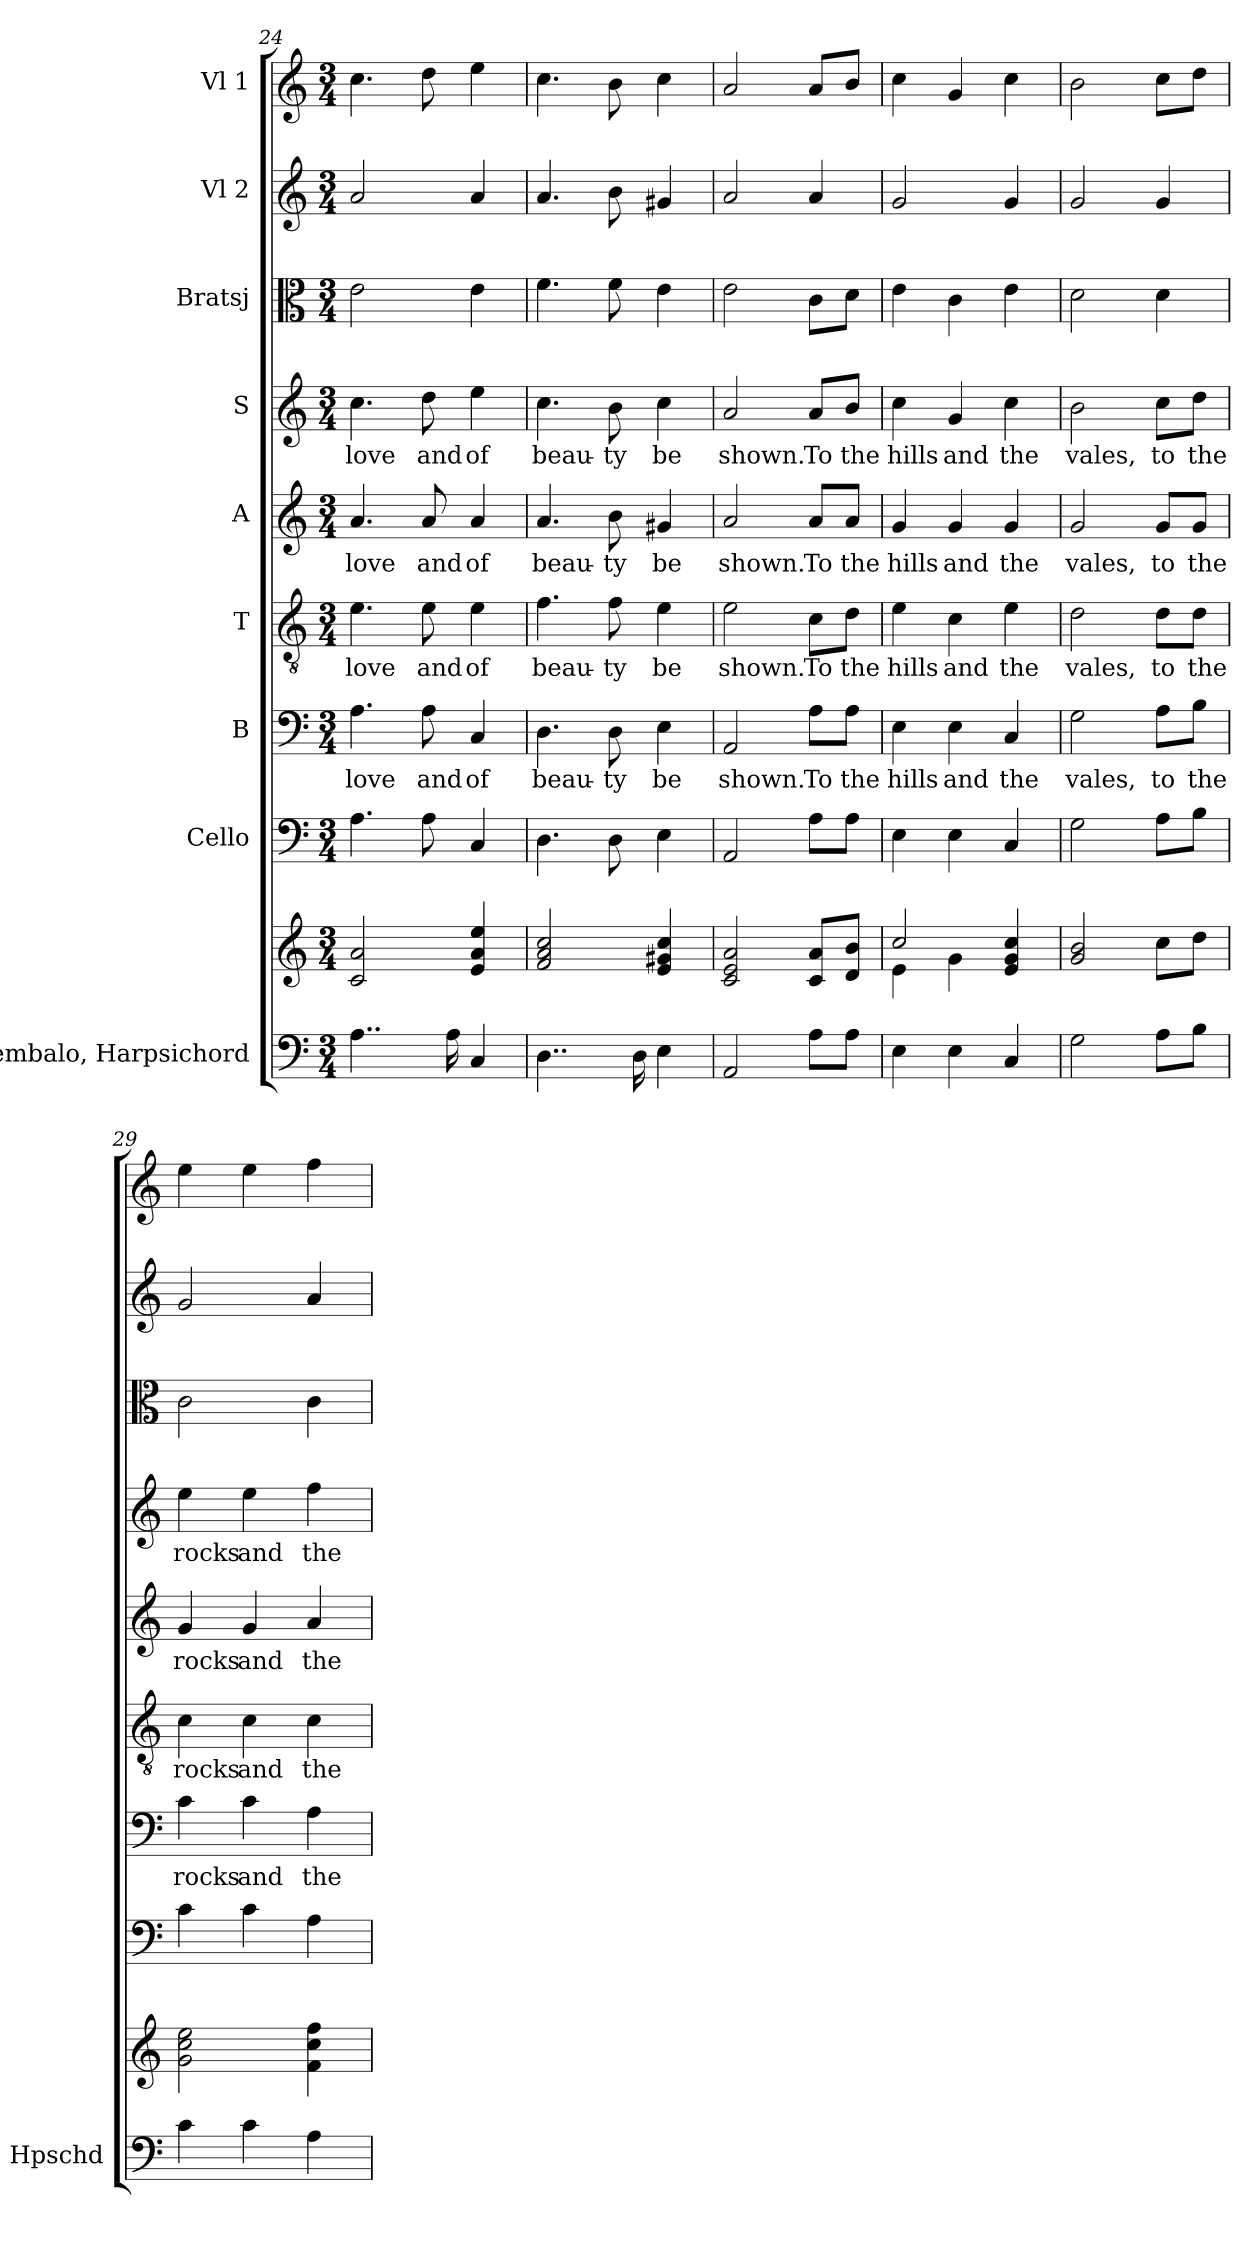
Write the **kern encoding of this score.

**kern	**kern	**kern	**kern	**text	**kern	**text	**kern	**text	**kern	**text	**kern	**kern	**kern
*part9	*part9	*part8	*part7	*part7	*part6	*part6	*part5	*part5	*part4	*part4	*part3	*part2	*part1
*staff10	*staff9	*staff8	*staff7	*staff7	*staff6	*staff6	*staff5	*staff5	*staff4	*staff4	*staff3	*staff2	*staff1
*I"Cembalo, Harpsichord	*	*I"Cello	*I"B	*	*I"T	*	*I"A	*	*I"S	*	*I"Bratsj	*I"Vl 2	*I"Vl 1
*I'Hpschd	*	*	*	*	*	*	*	*	*	*	*	*	*
*clefF4	*clefG2	*clefF4	*clefF4	*	*clefGv2	*	*clefG2	*	*clefG2	*	*clefC3	*clefG2	*clefG2
*k[]	*k[]	*k[]	*k[]	*	*k[]	*	*k[]	*	*k[]	*	*k[]	*k[]	*k[]
*M3/4	*M3/4	*M3/4	*M3/4	*	*M3/4	*	*M3/4	*	*M3/4	*	*M3/4	*M3/4	*M3/4
=24	=24	=24	=24	=24	=24	=24	=24	=24	=24	=24	=24	=24	=24
!	!	!	!	!LO:LY:b	!	!LO:LY:b	!	!LO:LY:b	!	!LO:LY:b	!	!	!
4..A\	2c/ 2a/	4.A\	4.A\	love	4.e\	love	4.a/	love	4.cc\	love	2e\	2a/	4.cc\
!	!	!	!	!LO:LY:b	!	!LO:LY:b	!	!LO:LY:b	!	!LO:LY:b	!	!	!
.	.	8A\	8A\	and	8e\	and	8a/	and	8dd\	and	.	.	8dd\
16A\	.	.	.	.	.	.	.	.	.	.	.	.	.
!	!	!	!	!LO:LY:b	!	!LO:LY:b	!	!LO:LY:b	!	!LO:LY:b	!	!	!
4C/	4e/ 4a/ 4ee/	4C/	4C/	of	4e\	of	4a/	of	4ee\	of	4e\	4a/	4ee\
=25	=25	=25	=25	=25	=25	=25	=25	=25	=25	=25	=25	=25	=25
!	!	!	!	!LO:LY:b	!	!LO:LY:b	!	!LO:LY:b	!	!LO:LY:b	!	!	!
4..D\	2f/ 2a/ 2cc/	4.D\	4.D\	beau-	4.f\	beau-	4.a/	beau-	4.cc\	beau-	4.f\	4.a/	4.cc\
!	!	!	!	!LO:LY:b	!	!LO:LY:b	!	!LO:LY:b	!	!LO:LY:b	!	!	!
.	.	8D\	8D\	-ty	8f\	-ty	8b\	-ty	8b\	-ty	8f\	8b\	8b\
16D\	.	.	.	.	.	.	.	.	.	.	.	.	.
!	!	!	!	!LO:LY:b	!	!LO:LY:b	!	!LO:LY:b	!	!LO:LY:b	!	!	!
4E\	4e/ 4g#X/ 4cc/	4E\	4E\	be	4e\	be	4g#X/	be	4cc\	be	4e\	4g#X/	4cc\
=26	=26	=26	=26	=26	=26	=26	=26	=26	=26	=26	=26	=26	=26
!	!	!	!	!LO:LY:b	!	!LO:LY:b	!	!LO:LY:b	!	!LO:LY:b	!	!	!
2AA/	2c/ 2e/ 2a/	2AA/	2AA/	shown.	2e\	shown.	2a/	shown.	2a/	shown.	2e\	2a/	2a/
!	!	!	!	!LO:LY:b	!	!LO:LY:b	!	!LO:LY:b	!	!LO:LY:b	!	!	!
8A\L	8c/ 8a/L	8A\L	8A\L	To	8c\L	To	8a/L	To	8a/L	To	8c\L	4a/	8a/L
!	!	!	!	!LO:LY:b	!	!LO:LY:b	!	!LO:LY:b	!	!LO:LY:b	!	!	!
8A\J	8d/ 8b/J	8A\J	8A\J	the	8d\J	the	8a/J	the	8b/J	the	8d\J	.	8b/J
=27	=27	=27	=27	=27	=27	=27	=27	=27	=27	=27	=27	=27	=27
*	*^	*	*	*	*	*	*	*	*	*	*	*	*
!	!	!	!	!	!LO:LY:b	!	!LO:LY:b	!	!LO:LY:b	!	!LO:LY:b	!	!	!
4E\	2cc/	4e\	4E\	4E\	hills	4e\	hills	4g/	hills	4cc\	hills	4e\	2g/	4cc\
!	!	!	!	!	!LO:LY:b	!	!LO:LY:b	!	!LO:LY:b	!	!LO:LY:b	!	!	!
4E\	.	4g\	4E\	4E\	and	4c\	and	4g/	and	4g/	and	4c\	.	4g/
!	!	!	!	!	!LO:LY:b	!	!LO:LY:b	!	!LO:LY:b	!	!LO:LY:b	!	!	!
4C/	4e/ 4g/ 4cc/	4ryy	4C/	4C/	the	4e\	the	4g/	the	4cc\	the	4e\	4g/	4cc\
!!LO:PB:g=z
=28	=28	=28	=28	=28	=28	=28	=28	=28	=28	=28	=28	=28	=28	=28
!	!	!	!	!	!LO:LY:b	!	!LO:LY:b	!	!LO:LY:b	!	!LO:LY:b	!	!	!
*	*v	*v	*	*	*	*	*	*	*	*	*	*	*	*
2G\	2g/ 2b/	2G\	2G\	vales,	2d\	vales,	2g/	vales,	2b\	vales,	2d\	2g/	2b\
!	!	!	!	!LO:LY:b	!	!LO:LY:b	!	!LO:LY:b	!	!LO:LY:b	!	!	!
8A\L	8cc\L	8A\L	8A\L	to	8d\L	to	8g/L	to	8cc\L	to	4d\	4g/	8cc\L
!	!	!	!	!LO:LY:b	!	!LO:LY:b	!	!LO:LY:b	!	!LO:LY:b	!	!	!
8B\J	8dd\J	8B\J	8B\J	the	8d\J	the	8g/J	the	8dd\J	the	.	.	8dd\J
=29	=29	=29	=29	=29	=29	=29	=29	=29	=29	=29	=29	=29	=29
!	!	!	!	!LO:LY:b	!	!LO:LY:b	!	!LO:LY:b	!	!LO:LY:b	!	!	!
4c\	2g\ 2cc\ 2ee\	4c\	4c\	rocks	4c\	rocks	4g/	rocks	4ee\	rocks	2c\	2g/	4ee\
!	!	!	!	!LO:LY:b	!	!LO:LY:b	!	!LO:LY:b	!	!LO:LY:b	!	!	!
4c\	.	4c\	4c\	and	4c\	and	4g/	and	4ee\	and	.	.	4ee\
!	!	!	!	!LO:LY:b	!	!LO:LY:b	!	!LO:LY:b	!	!LO:LY:b	!	!	!
4A\	4f\ 4cc\ 4ff\	4A\	4A\	the	4c\	the	4a/	the	4ff\	the	4c\	4a/	4ff\
=	=	=	=	=	=	=	=	=	=	=	=	=	=
*-	*-	*-	*-	*-	*-	*-	*-	*-	*-	*-	*-	*-	*-
